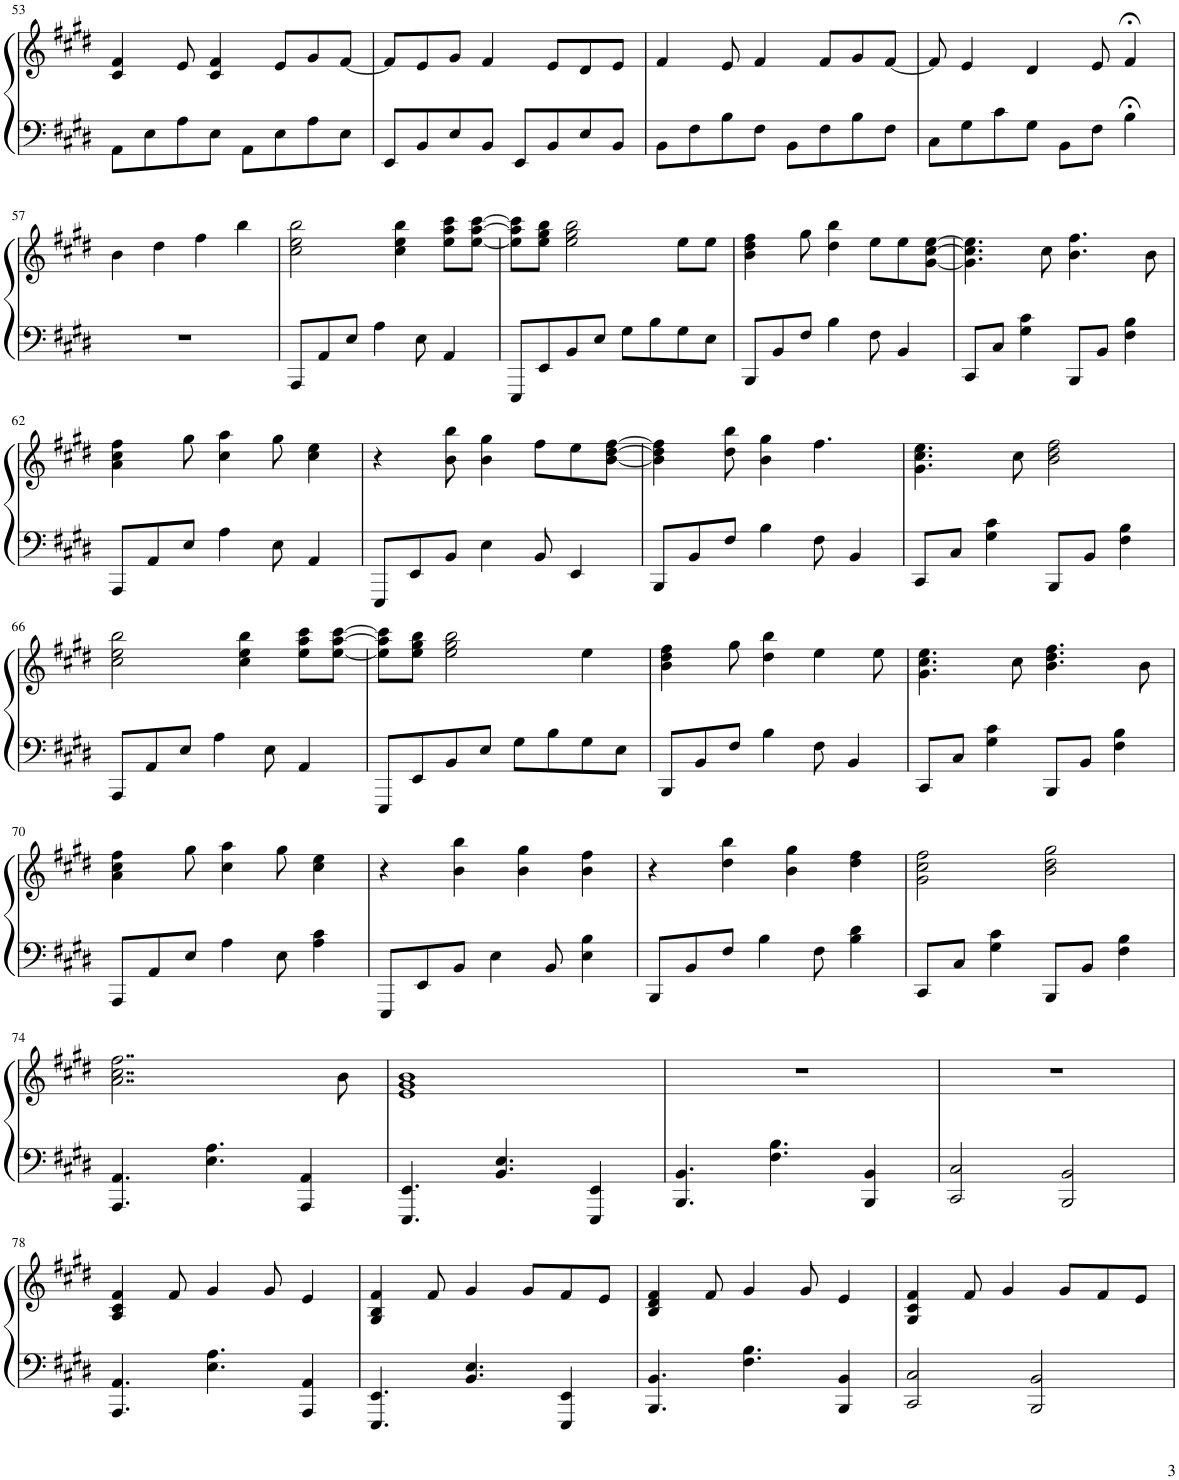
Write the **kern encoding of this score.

**kern	**kern
*part1	*part1
*staff2	*staff1
*I"Piano	*
*I'Pno	*
!!LO:PB:g=z
*clefF4	*clefG2
*k[f#c#g#d#]	*k[f#c#g#d#]
*M4/4	*M4/4
=53	=53
8AA\L	4c#/ 4f#/
8E\	.
8A\	8e/
8E\J	4c#/ 4f#/
8AA\L	.
8E\	8e/L
8A\	8g#/
8E\J	[8f#/J
=54	=54
8EE/L	8f#/L]
8BB/	8e/
8E/	8g#/J
8BB/J	4f#/
8EE/L	.
8BB/	8e/L
8E/	8d#/
8BB/J	8e/J
=55	=55
8BB\L	4f#/
8F#\	.
8B\	8e/
8F#\J	4f#/
8BB\L	.
8F#\	8f#/L
8B\	8g#/
8F#\J	[8f#/J
=56	=56
8C#\L	8f#/]
8G#\	4e/
8c#\	.
8G#\J	4d#/
8BB\L	.
8F#\J	8e/
4B;<\	4f#;</
!!LO:LB:g=z
=57	=57
1r	4b\
.	4dd#\
.	4ff#\
.	4bb\
=58	=58
8AAA/L	2cc#\ 2ee\ 2bb\
8AA/	.
8E/J	.
4A\	.
.	4cc#\ 4ee\ 4bb\
8E\	.
4AA/	8ee\ 8aa\ 8ccc#\L
.	[8ee\ [8aa\ [8ccc#\J
=59	=59
8EEE/L	8ee\] 8aa\] 8ccc#\]L
8EE/	8ee\ 8gg#\ 8bb\J
8BB/	2ee\ 2gg#\ 2bb\
8E/J	.
8G#\L	.
8B\	.
8G#\	8ee\L
8E\J	8ee\J
=60	=60
8BBB/L	4b\ 4dd#\ 4ff#\
8BB/	.
8F#/J	8gg#\
4B\	4dd#\ 4bb\
8F#\	8ee\L
4BB/	8ee\
.	[8g#\ [8cc#\ [8ee\J
=61	=61
8CC#/L	4.g#\] 4.cc#\] 4.ee\]
8C#/J	.
4G#\ 4c#\	.
.	8cc#\
8BBB/L	4.b\ 4.ff#\
8BB/J	.
4F#\ 4B\	.
.	8b\
!!LO:LB:g=z
=62	=62
8AAA/L	4a\ 4cc#\ 4ff#\
8AA/	.
8E/J	8gg#\
4A\	4cc#\ 4aa\
8E\	8gg#\
4AA/	4cc#\ 4ee\
=63	=63
8EEE/L	4r
8EE/	.
8BB/J	8b\ 8bb\
4E\	4b\ 4gg#\
8BB/	8ff#\L
4EE/	8ee\
.	[8b\ [8dd#\ [8ff#\J
=64	=64
8BBB/L	4b\] 4dd#\] 4ff#\]
8BB/	.
8F#/J	8dd#\ 8bb\
4B\	4b\ 4gg#\
8F#\	4.ff#\
4BB/	.
=65	=65
8CC#/L	4.g#\ 4.cc#\ 4.ee\
8C#/J	.
4G#\ 4c#\	.
.	8cc#\
8BBB/L	2b\ 2dd#\ 2ff#\
8BB/J	.
4F#\ 4B\	.
!!LO:LB:g=z
=66	=66
8AAA/L	2cc#\ 2ee\ 2bb\
8AA/	.
8E/J	.
4A\	.
.	4cc#\ 4ee\ 4bb\
8E\	.
4AA/	8ee\ 8aa\ 8ccc#\L
.	[8ee\ [8aa\ [8ccc#\J
=67	=67
8EEE/L	8ee\] 8aa\] 8ccc#\]L
8EE/	8ee\ 8gg#\ 8bb\J
8BB/	2ee\ 2gg#\ 2bb\
8E/J	.
8G#\L	.
8B\	.
8G#\	4ee\
8E\J	.
=68	=68
8BBB/L	4b\ 4dd#\ 4ff#\
8BB/	.
8F#/J	8gg#\
4B\	4dd#\ 4bb\
8F#\	4ee\
4BB/	.
.	8ee\
=69	=69
8CC#/L	4.g#\ 4.cc#\ 4.ee\
8C#/J	.
4G#\ 4c#\	.
.	8cc#\
8BBB/L	4.b\ 4.dd#\ 4.ff#\
8BB/J	.
4F#\ 4B\	.
.	8b\
!!LO:LB:g=z
=70	=70
8AAA/L	4a\ 4cc#\ 4ff#\
8AA/	.
8E/J	8gg#\
4A\	4cc#\ 4aa\
8E\	8gg#\
4A\ 4c#\	4cc#\ 4ee\
=71	=71
8EEE/L	4r
8EE/	.
8BB/J	4b\ 4bb\
4E\	.
.	4b\ 4gg#\
8BB/	.
4E\ 4B\	4b\ 4ff#\
=72	=72
8BBB/L	4r
8BB/	.
8F#/J	4dd#\ 4bb\
4B\	.
.	4b\ 4gg#\
8F#\	.
4B\ 4d#\	4dd#\ 4ff#\
=73	=73
8CC#/L	2g#\ 2cc#\ 2ff#\
8C#/J	.
4G#\ 4c#\	.
8BBB/L	2b\ 2dd#\ 2gg#\
8BB/J	.
4F#\ 4B\	.
!!LO:LB:g=z
=74	=74
4.AAA/ 4.AA/	2..a\ 2..cc#\ 2..ff#\
4.E\ 4.A\	.
4AAA/ 4AA/	.
.	8b\
=75	=75
4.EEE/ 4.EE/	1e 1g# 1b
4.BB/ 4.E/	.
4EEE/ 4EE/	.
=76	=76
4.BBB/ 4.BB/	1r
4.F#\ 4.B\	.
4BBB/ 4BB/	.
=77	=77
2CC#/ 2C#/	1r
2BBB/ 2BB/	.
!!LO:LB:g=z
=78	=78
4.AAA/ 4.AA/	4A/ 4c#/ 4f#/
.	8f#/
4.E\ 4.A\	4g#/
.	8g#/
4AAA/ 4AA/	4e/
=79	=79
4.EEE/ 4.EE/	4G#/ 4B/ 4f#/
.	8f#/
4.BB/ 4.E/	4g#/
.	8g#/L
4EEE/ 4EE/	8f#/
.	8e/J
=80	=80
4.BBB/ 4.BB/	4B/ 4d#/ 4f#/
.	8f#/
4.F#\ 4.B\	4g#/
.	8g#/
4BBB/ 4BB/	4e/
=81	=81
2CC#/ 2C#/	4G#/ 4c#/ 4f#/
.	8f#/
.	4g#/
2BBB/ 2BB/	.
.	8g#/L
.	8f#/
.	8e/J
=	=
*-	*-
